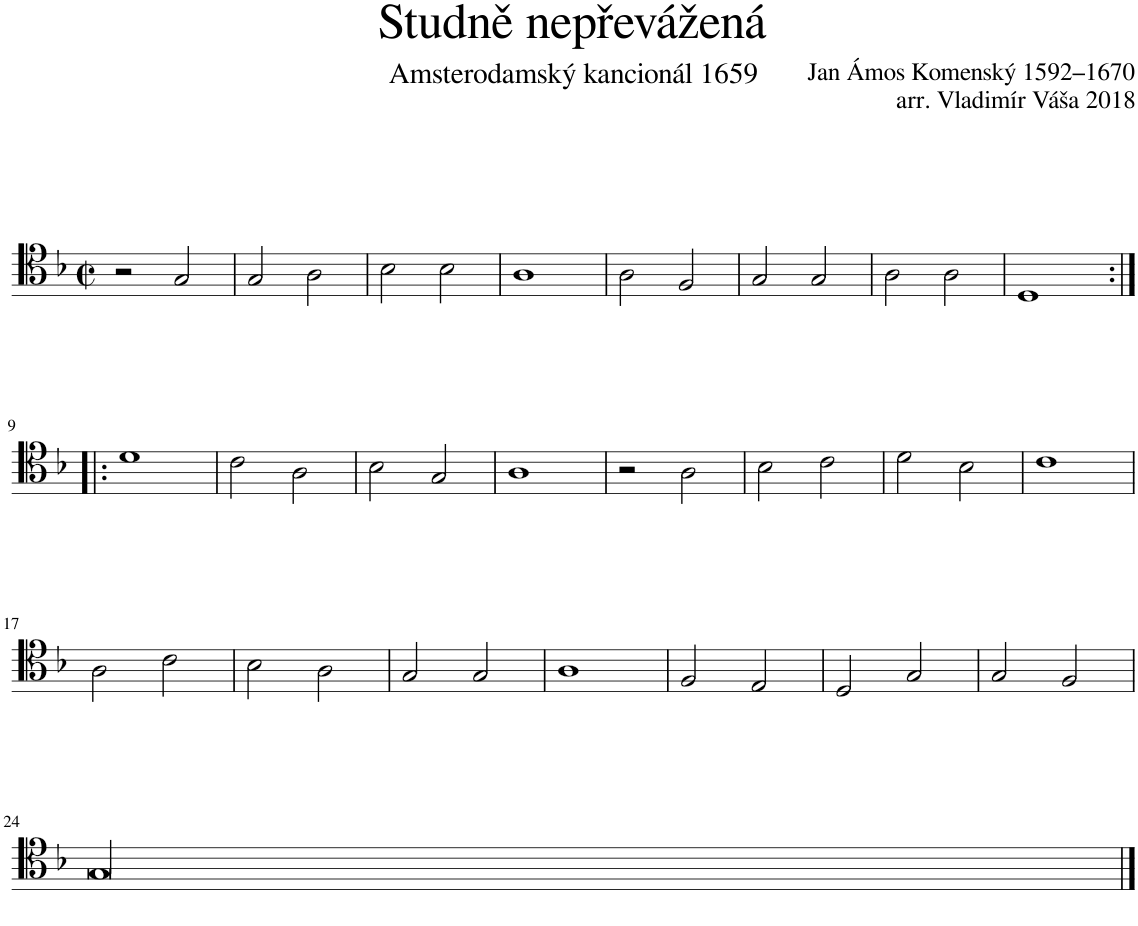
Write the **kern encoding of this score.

**kern
*part1
*staff1
*I"Voce
*clefC4
*k[b-]
*M2/2
*met(c|)
=1
2r
2G/
=2
2G/
2A\
=3
2B-\
2B-\
=4
1A
=5
2A\
2F/
=6
2G/
2G/
=7
2A\
2A\
=8
1D
!!LO:LB:g=z
=9:|!|:
1d
=10
2c\
2A\
=11
2B-\
2G/
=12
1A
=13
2r
2A\
=14
2B-\
2c\
=15
2d\
2B-\
=16
1c
!!LO:LB:g=z
=17
2A\
2c\
=18
2B-\
2A\
=19
2G/
2G/
=20
1A
=21
2F/
2E/
=22
2D/
2G/
=23
2G/
2F/
!!LO:LB:g=z
=24
[1G/
==25
1G/_
=26
1G/_
=27
1G/]
=
*-
